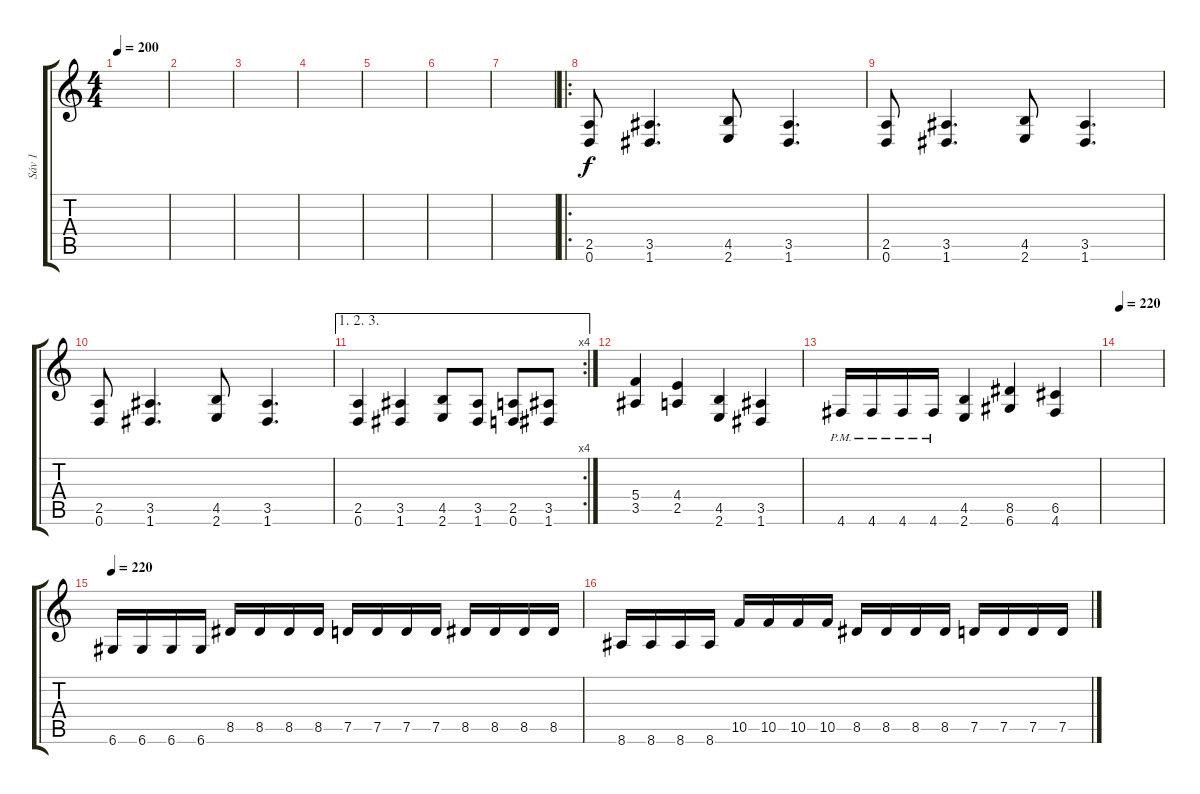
\track ("Sáv 1" "Sáv 1") {instrument electricguitarclean}
\staff {score tabs}
\tuning (D4 A3 F3 C3 G2 D2) {hide}
\ts (4 4)
\tempo 200
\clef g2
\ks c
|
|
|
|
|
|
|
\ro
(2.5 0.6).8 (3.5 1.6).4{d} (4.5 2.6).8 (3.5 1.6).4{d} |
(2.5 0.6).8 (3.5 1.6).4{d} (4.5 2.6).8 (3.5 1.6).4{d} |
(2.5 0.6).8 (3.5 1.6).4{d} (4.5 2.6).8 (3.5 1.6).4{d} |
\ae (1 2 3)
\rc 4
(2.5 0.6).4 (3.5 1.6).4 (4.5 2.6).8 (3.5 1.6).8 (2.5 0.6).8 (3.5 1.6).8 |
(5.4 3.5).4 (4.4 2.5).4 (4.5 2.6).4 (3.5 1.6).4 |
4.6{pm}.16 4.6{pm}.16 4.6{pm}.16 4.6{pm}.16 (4.5 2.6).4 (8.5 6.6).4 (6.5 4.6).4 |
\tempo 220
|
\tempo 220
6.6.16 6.6.16 6.6.16 6.6.16 8.5.16 8.5.16 8.5.16 8.5.16 7.5.16 7.5.16 7.5.16 7.5.16 8.5.16 8.5.16 8.5.16 8.5.16 |
8.6.16 8.6.16 8.6.16 8.6.16 10.5.16 10.5.16 10.5.16 10.5.16 8.5.16 8.5.16 8.5.16 8.5.16 7.5.16 7.5.16 7.5.16 7.5.16
